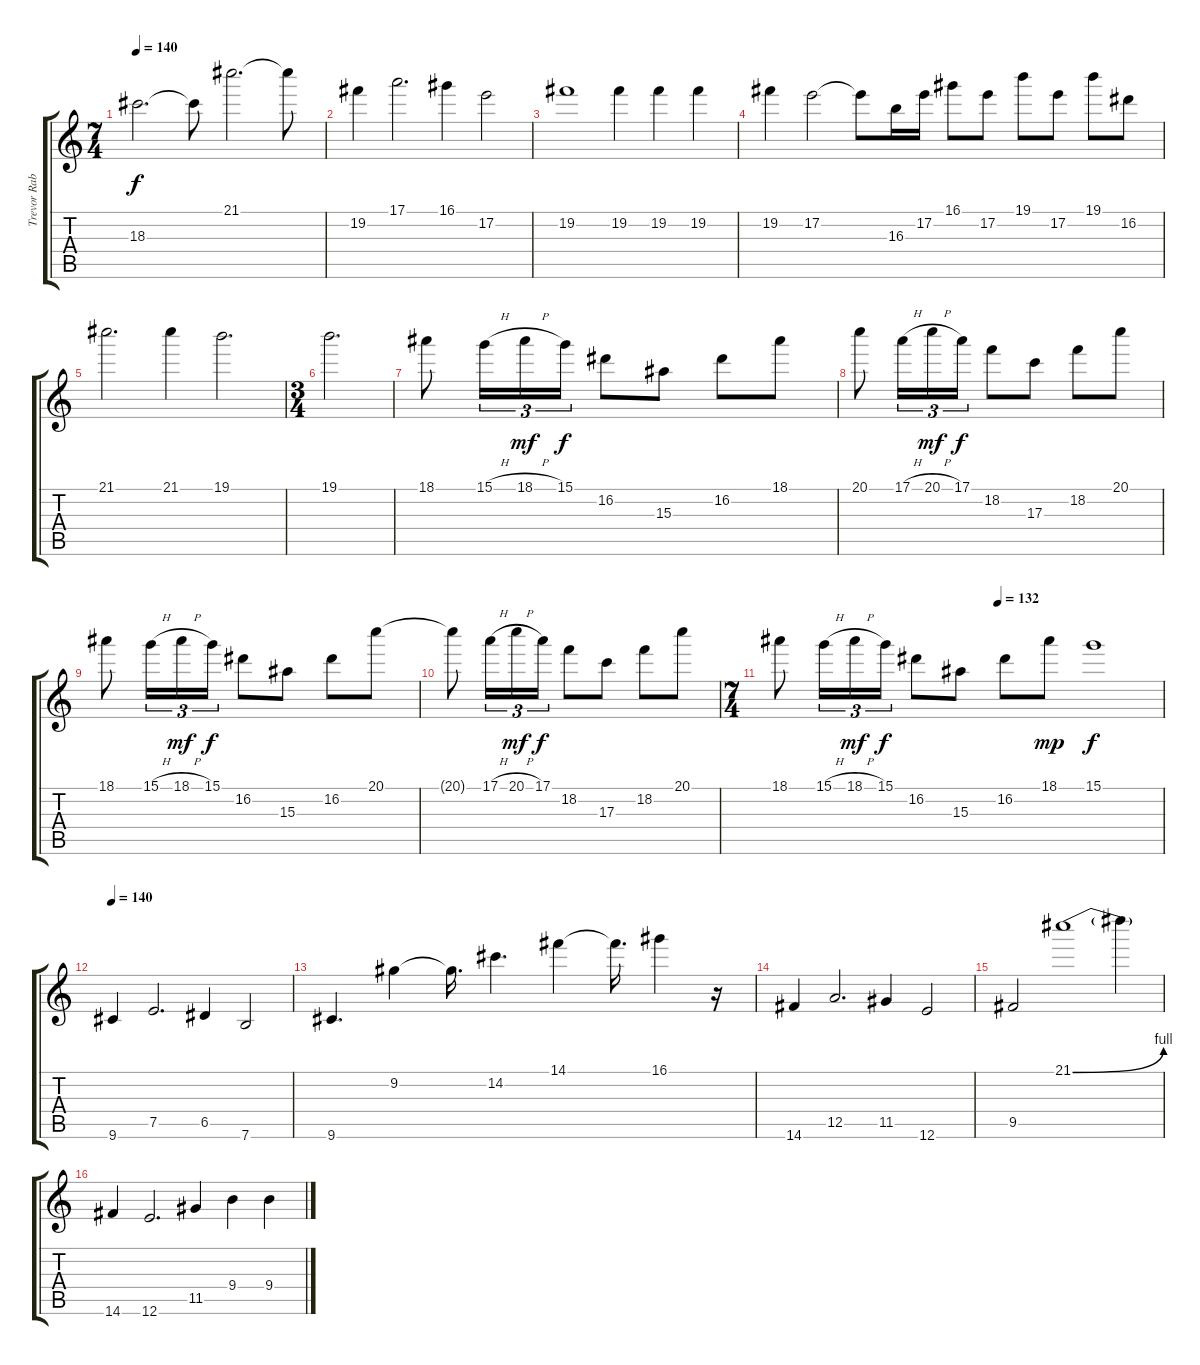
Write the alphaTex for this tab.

\track ("Trevor Rabbin" "Trevor Rab") {instrument overdrivenguitar}
\staff {score tabs}
\tuning (E4 B3 G3 D3 A2 E2) {hide}
\ts (7 4)
\tempo 140
\clef g2
\ks c
18.3.2{d dy f} 18.3{t}.8 21.1.2{d} 21.1{t}.8 |
19.2.4 17.1.2{d} 16.1.4 17.2.2 |
19.2.1 19.2.4 19.2.4 19.2.4 |
19.2.4 17.2.2 17.2{t}.8 16.3.16 17.2.16 16.1.8 17.2.8 19.1.8 17.2.8 19.1.8 16.2.8 |
21.1.2{d} 21.1.4 19.1.2{d} |
\ts (3 4)
19.1.2{d} |
18.1.8 15.1{h}.16{tu (3 2)} 18.1{h}.16{tu (3 2) dy mf} 15.1.16{tu (3 2) dy f} 16.2.8 15.3.8 16.2.8 18.1.8 |
20.1.8 17.1{h}.16{tu (3 2)} 20.1{h}.16{tu (3 2) dy mf} 17.1.16{tu (3 2) dy f} 18.2.8 17.3.8 18.2.8 20.1.8 |
18.1.8 15.1{h}.16{tu (3 2)} 18.1{h}.16{tu (3 2) dy mf} 15.1.16{tu (3 2) dy f} 16.2.8 15.3.8 16.2.8 20.1.8 |
20.1{t}.8 17.1{h}.16{tu (3 2)} 20.1{h}.16{tu (3 2) dy mf} 17.1.16{tu (3 2) dy f} 18.2.8 17.3.8 18.2.8 20.1.8 |
\ts (7 4)
\tempo (132 0.5714285714285714)
18.1.8 15.1{h}.16{tu (3 2)} 18.1{h}.16{tu (3 2) dy mf} 15.1.16{tu (3 2) dy f} 16.2.8 15.3.8 16.2.8 18.1.8{dy mp} 15.1.1{dy f} |
\tempo 140
9.6.4 7.5.2{d} 6.5.4 7.6.2 |
9.6.4{d} 9.2.4 9.2{t}.16{d} 14.2.4{d} 14.1.4 14.1{t}.16{d} 16.1.4 r.16 |
14.6.4 12.5.2{d} 11.5.4 12.6.2 |
9.5.2 21.1{be (bend 0 0 60 4)}.1 21.1{t}.4 |
14.6.4 12.6.2{d} 11.5.4 9.4.4 9.4.4
